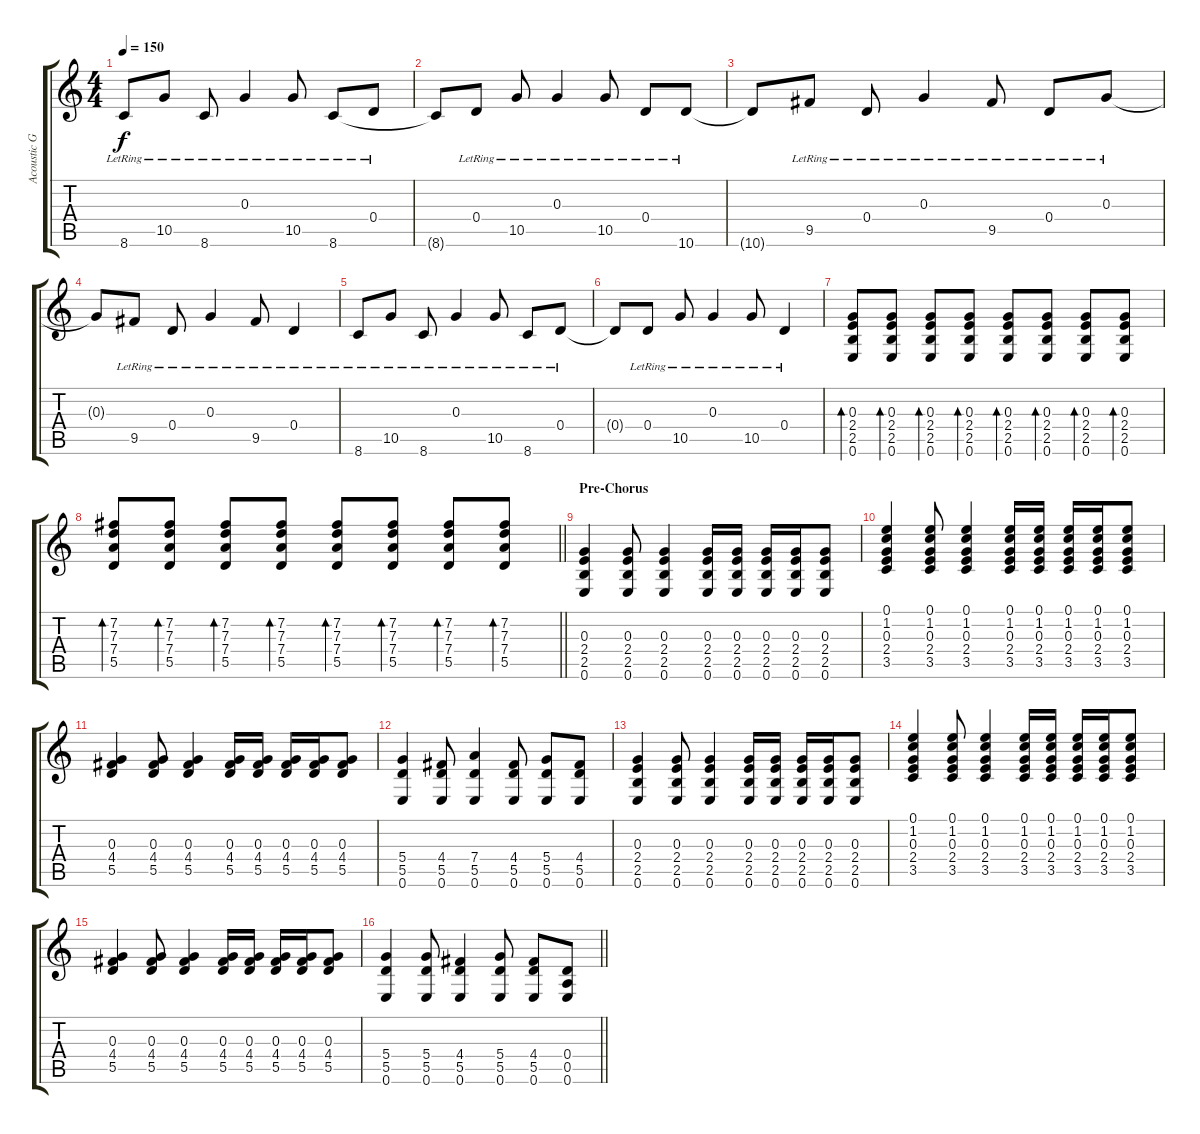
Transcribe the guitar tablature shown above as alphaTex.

\track ("Acoustic Guitar 1" "Acoustic G") {instrument acousticguitarsteel}
\staff {score tabs}
\tuning (E4 B3 G3 D3 A2 E2) {hide}
\ts (4 4)
\tempo 150
\clef g2
\ks c
8.6{lr}.8{dy f} 10.5{lr}.8 8.6{lr}.8 0.3{lr}.4 10.5{lr}.8 8.6{lr}.8 0.4{lr}.8 |
8.6{t}.8 0.4{lr}.8 10.5{lr}.8 0.3{lr}.4 10.5{lr}.8 0.4{lr}.8 10.6{lr}.8 |
10.6{t}.8 9.5{lr}.8 0.4{lr}.8 0.3{lr}.4 9.5{lr}.8 0.4{lr}.8 0.3{lr}.8 |
0.3{t}.8 9.5{lr}.8 0.4{lr}.8 0.3{lr}.4 9.5{lr}.8 0.4{lr}.4 |
8.6{lr}.8 10.5{lr}.8 8.6{lr}.8 0.3{lr}.4 10.5{lr}.8 8.6{lr}.8 0.4{lr}.8 |
0.4{t}.8 0.4{lr}.8 10.5{lr}.8 0.3{lr}.4 10.5{lr}.8 0.4{lr}.4 |
(0.3 2.4 2.5 0.6).8{bd 60} (0.3 2.4 2.5 0.6).8{bd 60} (0.3 2.4 2.5 0.6).8{bd 60} (0.3 2.4 2.5 0.6).8{bd 60} (0.3 2.4 2.5 0.6).8{bd 60} (0.3 2.4 2.5 0.6).8{bd 60} (0.3 2.4 2.5 0.6).8{bd 60} (0.3 2.4 2.5 0.6).8{bd 60} |
\barLineRight lightlight
(7.2 7.3 7.4 5.5).8{bd 60} (7.2 7.3 7.4 5.5).8{bd 60} (7.2 7.3 7.4 5.5).8{bd 60} (7.2 7.3 7.4 5.5).8{bd 60} (7.2 7.3 7.4 5.5).8{bd 60} (7.2 7.3 7.4 5.5).8{bd 60} (7.2 7.3 7.4 5.5).8{bd 60} (7.2 7.3 7.4 5.5).8{bd 60} |
\section ("" "Pre-Chorus")
(0.3 2.4 2.5 0.6).4 (0.3 2.4 2.5 0.6).8 (0.3 2.4 2.5 0.6).4 (0.3 2.4 2.5 0.6).16 (0.3 2.4 2.5 0.6).16 (0.3 2.4 2.5 0.6).16 (0.3 2.4 2.5 0.6).16 (0.3 2.4 2.5 0.6).8 |
(0.1 1.2 0.3 2.4 3.5).4 (0.1 1.2 0.3 2.4 3.5).8 (0.1 1.2 0.3 2.4 3.5).4 (0.1 1.2 0.3 2.4 3.5).16 (0.1 1.2 0.3 2.4 3.5).16 (0.1 1.2 0.3 2.4 3.5).16 (0.1 1.2 0.3 2.4 3.5).16 (0.1 1.2 0.3 2.4 3.5).8 |
(0.3 4.4 5.5).4 (0.3 4.4 5.5).8 (0.3 4.4 5.5).4 (0.3 4.4 5.5).16 (0.3 4.4 5.5).16 (0.3 4.4 5.5).16 (0.3 4.4 5.5).16 (0.3 4.4 5.5).8 |
(5.4 5.5 0.6).4 (4.4 5.5 0.6).8 (7.4 5.5 0.6).4 (4.4 5.5 0.6).8 (5.4 5.5 0.6).8 (4.4 5.5 0.6).8 |
(0.3 2.4 2.5 0.6).4 (0.3 2.4 2.5 0.6).8 (0.3 2.4 2.5 0.6).4 (0.3 2.4 2.5 0.6).16 (0.3 2.4 2.5 0.6).16 (0.3 2.4 2.5 0.6).16 (0.3 2.4 2.5 0.6).16 (0.3 2.4 2.5 0.6).8 |
(0.1 1.2 0.3 2.4 3.5).4 (0.1 1.2 0.3 2.4 3.5).8 (0.1 1.2 0.3 2.4 3.5).4 (0.1 1.2 0.3 2.4 3.5).16 (0.1 1.2 0.3 2.4 3.5).16 (0.1 1.2 0.3 2.4 3.5).16 (0.1 1.2 0.3 2.4 3.5).16 (0.1 1.2 0.3 2.4 3.5).8 |
(0.3 4.4 5.5).4 (0.3 4.4 5.5).8 (0.3 4.4 5.5).4 (0.3 4.4 5.5).16 (0.3 4.4 5.5).16 (0.3 4.4 5.5).16 (0.3 4.4 5.5).16 (0.3 4.4 5.5).8 |
\barLineRight lightlight
(5.4 5.5 0.6).4 (5.4 5.5 0.6).8 (4.4 5.5 0.6).4 (5.4 5.5 0.6).8 (4.4 5.5 0.6).8 (0.4 0.5 0.6).8
